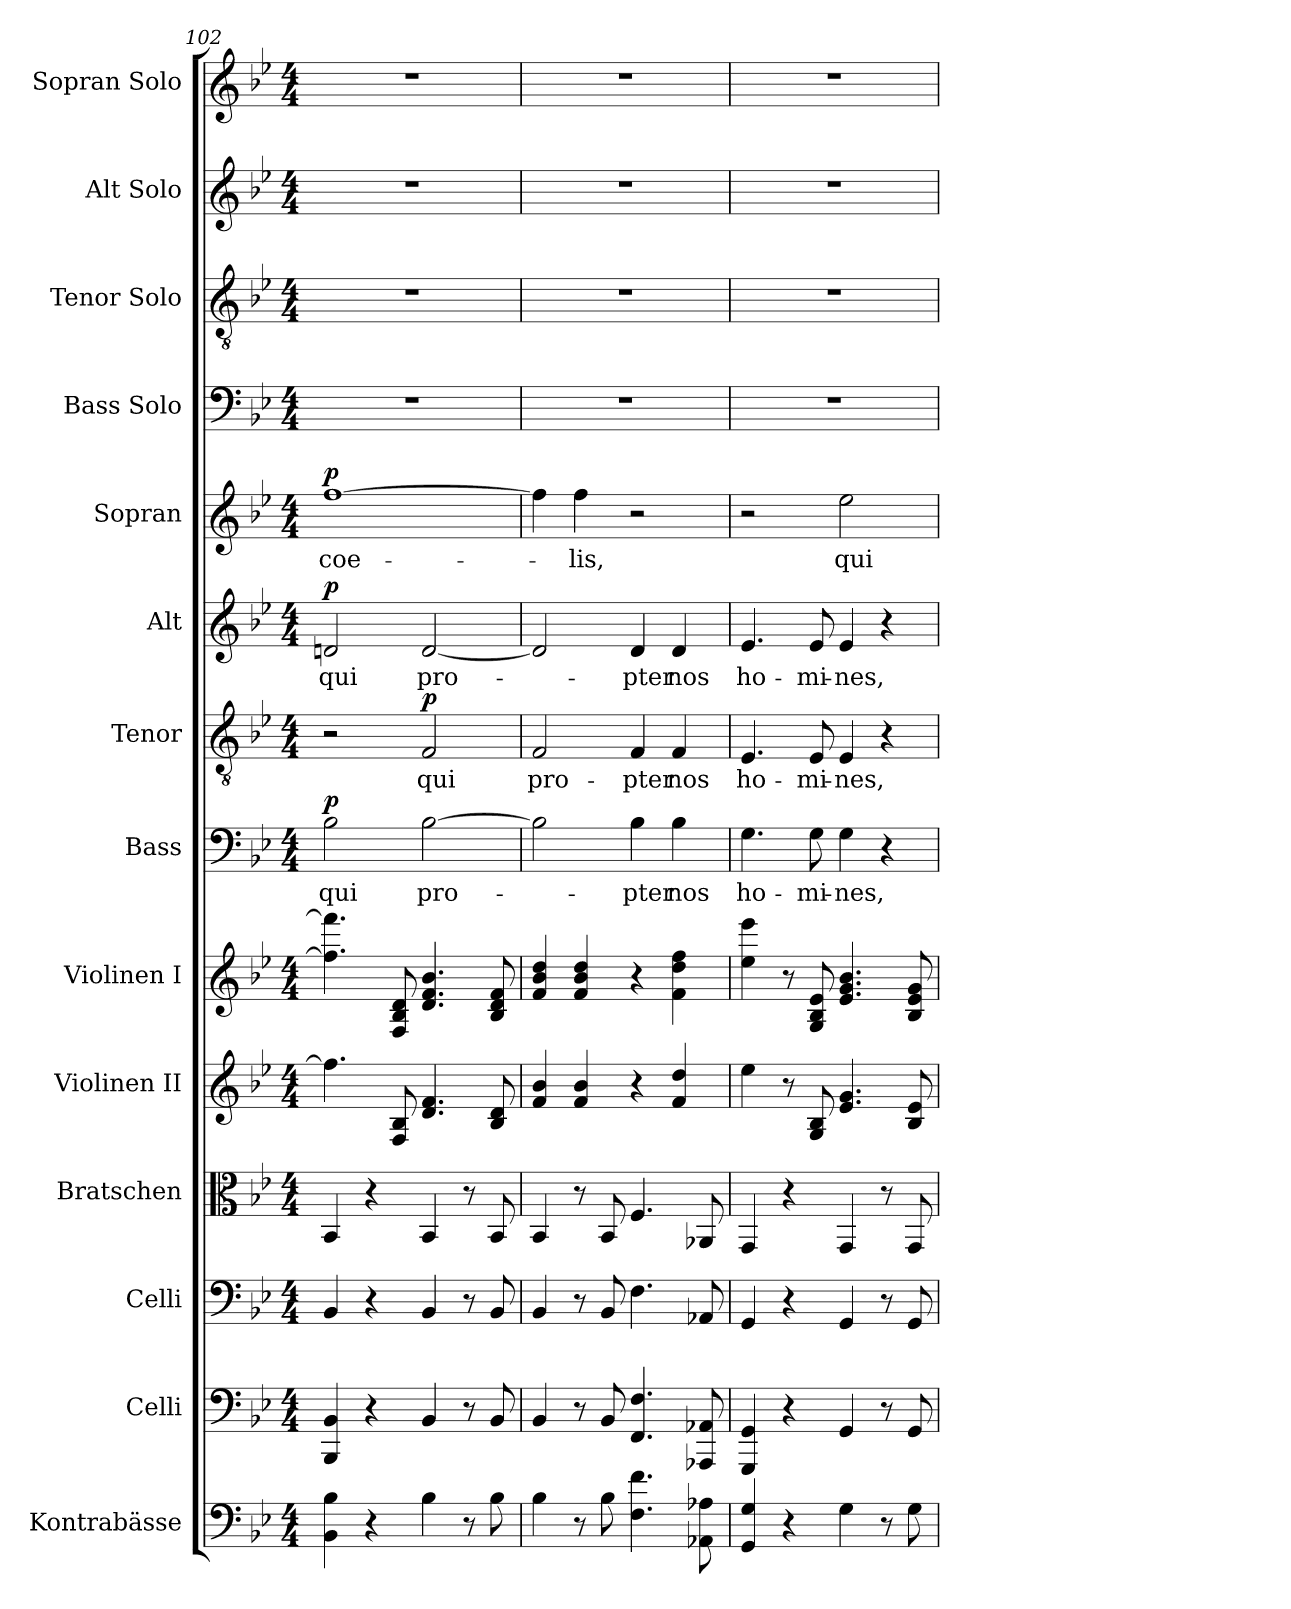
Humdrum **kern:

**kern	**kern	**kern	**kern	**kern	**kern	**kern	**text	**dynam	**kern	**text	**dynam	**kern	**text	**dynam	**kern	**text	**dynam	**kern	**kern	**kern	**kern
*part14	*part13	*part12	*part11	*part10	*part9	*part8	*part8	*part8	*part7	*part7	*part7	*part6	*part6	*part6	*part5	*part5	*part5	*part4	*part3	*part2	*part1
*staff14	*staff13	*staff12	*staff11	*staff10	*staff9	*staff8	*staff8	*staff8	*staff7	*staff7	*staff7	*staff6	*staff6	*staff6	*staff5	*staff5	*staff5	*staff4	*staff3	*staff2	*staff1
*I"Kontrabässe	*I"Celli	*I"Celli	*I"Bratschen	*I"Violinen II	*I"Violinen I	*I"Bass	*	*	*I"Tenor	*	*	*I"Alt	*	*	*I"Sopran	*	*	*I"Bass Solo	*I"Tenor Solo	*I"Alt Solo	*I"Sopran Solo
*	*I'Cl.	*	*	*	*I'Vl.	*I'B.	*	*	*I'T.	*	*	*I'A.	*	*	*I'S.	*	*	*I'B.S.	*I'T.S.	*I'A.S.	*I'S.S.
*clefF4	*clefF4	*clefF4	*clefC3	*clefG2	*clefG2	*clefF4	*	*	*clefGv2	*	*	*clefG2	*	*	*clefG2	*	*	*clefF4	*clefGv2	*clefG2	*clefG2
*ITrd7c12	*	*	*	*	*	*	*	*	*	*	*	*	*	*	*	*	*	*	*	*	*
*k[b-e-]	*k[b-e-]	*k[b-e-]	*k[b-e-]	*k[b-e-]	*k[b-e-]	*k[b-e-]	*	*	*k[b-e-]	*	*	*k[b-e-]	*	*	*k[b-e-]	*	*	*k[b-e-]	*k[b-e-]	*k[b-e-]	*k[b-e-]
*B-:	*B-:	*B-:	*B-:	*B-:	*B-:	*B-:	*	*	*B-:	*	*	*B-:	*	*	*B-:	*	*	*B-:	*B-:	*B-:	*B-:
*M4/4	*M4/4	*M4/4	*M4/4	*M4/4	*M4/4	*M4/4	*	*	*M4/4	*	*	*M4/4	*	*	*M4/4	*	*	*M4/4	*M4/4	*M4/4	*M4/4
=102	=102	=102	=102	=102	=102	=102	=102	=102	=102	=102	=102	=102	=102	=102	=102	=102	=102	=102	=102	=102	=102
!	!	!	!	!	!	!	!LO:LY:b	!LO:DY:a	!	!	!	!	!LO:LY:b	!LO:DY:a	!	!LO:LY:b	!LO:DY:a	!	!	!	!
4BBB-\ 4BB-\	4BBB-/ 4BB-/	4BB-/	4BB-/	4.ff\]	4.ff\] 4.fff\]	2B-\	-qui	p	2r	.	.	2dn/	qui	p	[1ff	coe-	p	1r	1r	1r	1r
4r	4r	4r	4r	.	.	.	.	.	.	.	.	.	.	.	.	.	.	.	.	.	.
.	.	.	.	8F/ 8B-/	8F/ 8B-/ 8d/	.	.	.	.	.	.	.	.	.	.	.	.	.	.	.	.
!	!	!	!	!	!	!	!LO:LY:b	!	!	!LO:LY:b	!LO:DY:a	!	!LO:LY:b	!	!	!	!	!	!	!	!
4BB-\	4BB-/	4BB-/	4BB-/	4.d/ 4.f/	4.d/ 4.f/ 4.b-/	[2B-\	pro-	.	2F/	qui	p	[2d/	-pro-	.	.	.	.	.	.	.	.
8r	8r	8r	8r	.	.	.	.	.	.	.	.	.	.	.	.	.	.	.	.	.	.
8BB-\	8BB-/	8BB-/	8BB-/	8B-/ 8d/	8B-/ 8d/ 8f/	.	.	.	.	.	.	.	.	.	.	.	.	.	.	.	.
=103	=103	=103	=103	=103	=103	=103	=103	=103	=103	=103	=103	=103	=103	=103	=103	=103	=103	=103	=103	=103	=103
!	!	!	!	!	!	!	!	!	!	!LO:LY:b	!	!	!	!	!	!	!	!	!	!	!
4BB-\	4BB-/	4BB-/	4BB-/	4f/ 4b-/	4f/ 4b-/ 4dd/	2B-\]	.	.	2F/	-pro-	.	2d/]	.	.	4ff\]	.	.	1r	1r	1r	1r
!	!	!	!	!	!	!	!	!	!	!	!	!	!	!	!	!LO:LY:b	!	!	!	!	!
8r	8r	8r	8r	4f/ 4b-/	4f/ 4b-/ 4dd/	.	.	.	.	.	.	.	.	.	4ff\	-lis,	.	.	.	.	.
8BB-\	8BB-/	8BB-/	8BB-/	.	.	.	.	.	.	.	.	.	.	.	.	.	.	.	.	.	.
!	!	!	!	!	!	!	!LO:LY:b	!	!	!LO:LY:b	!	!	!LO:LY:b	!	!	!	!	!	!	!	!
4.FF\ 4.F\	4.FF/ 4.F/	4.F\	4.F/	4r	4r	4B-\	pter	.	4F/	pter	.	4d/	pter	.	2r	.	.	.	.	.	.
!	!	!	!	!	!	!	!LO:LY:b	!	!	!LO:LY:b	!	!	!LO:LY:b	!	!	!	!	!	!	!	!
.	.	.	.	4f/ 4dd/	4f\ 4dd\ 4ff\	4B-\	nos	.	4F/	nos	.	4d/	nos	.	.	.	.	.	.	.	.
8AAA-X\ 8AA-X\	8AAA-X/ 8AA-X/	8AA-X/	8AA-X/	.	.	.	.	.	.	.	.	.	.	.	.	.	.	.	.	.	.
=104	=104	=104	=104	=104	=104	=104	=104	=104	=104	=104	=104	=104	=104	=104	=104	=104	=104	=104	=104	=104	=104
!	!	!	!	!	!	!	!LO:LY:b	!	!	!LO:LY:b	!	!	!LO:LY:b	!	!	!	!	!	!	!	!
4GGG/ 4GG/	4GGG/ 4GG/	4GG/	4GG/	4ee-\	4ee-\ 4eee-\	4.G\	-ho-	.	4.E-/	-ho-	.	4.e-/	-ho-	.	2r	.	.	1r	1r	1r	1r
4r	4r	4r	4r	8r	8r	.	.	.	.	.	.	.	.	.	.	.	.	.	.	.	.
!	!	!	!	!	!	!	!LO:LY:b	!	!	!LO:LY:b	!	!	!LO:LY:b	!	!	!	!	!	!	!	!
.	.	.	.	8G/ 8B-/	8G/ 8B-/ 8e-/	8G\	-mi-	.	8E-/	-mi-	.	8e-/	-mi-	.	.	.	.	.	.	.	.
!	!	!	!	!	!	!	!LO:LY:b	!	!	!LO:LY:b	!	!	!LO:LY:b	!	!	!LO:LY:b	!	!	!	!	!
4GG\	4GG/	4GG/	4GG/	4.e-/ 4.g/	4.e-/ 4.g/ 4.b-/	4G\	nes,	.	4E-/	nes,	.	4e-/	nes,	.	2ee-\	qui	.	.	.	.	.
8r	8r	8r	8r	.	.	4r	.	.	4r	.	.	4r	.	.	.	.	.	.	.	.	.
8GG\	8GG/	8GG/	8GG/	8B-/ 8e-/	8B-/ 8e-/ 8g/	.	.	.	.	.	.	.	.	.	.	.	.	.	.	.	.
=	=	=	=	=	=	=	=	=	=	=	=	=	=	=	=	=	=	=	=	=	=
*-	*-	*-	*-	*-	*-	*-	*-	*-	*-	*-	*-	*-	*-	*-	*-	*-	*-	*-	*-	*-	*-
